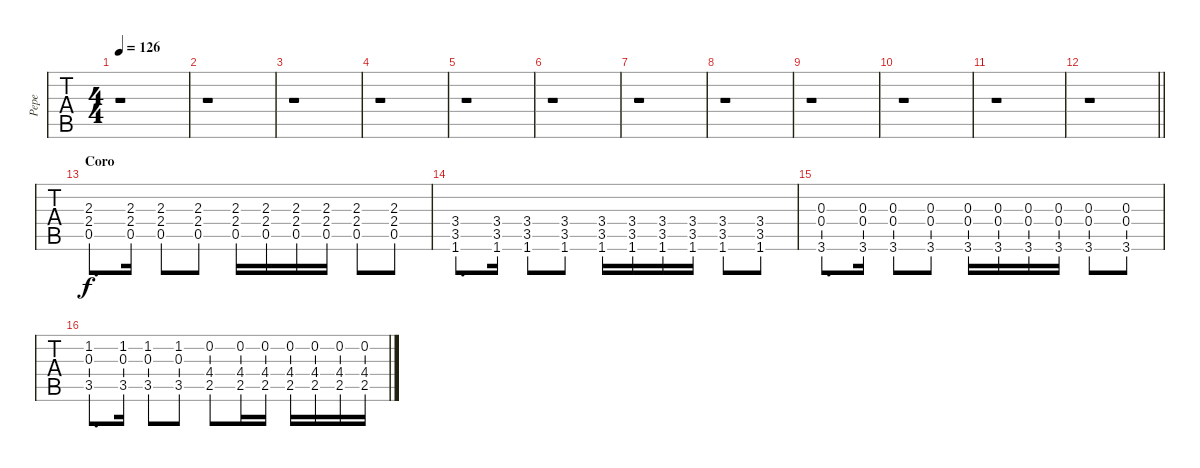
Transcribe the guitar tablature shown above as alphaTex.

\track ("Pepe" "Pepe") {instrument distortionguitar}
\staff {tabs}
\tuning (Eb4 Bb3 Gb3 Db3 Ab2 Eb2) {hide}
\ts (4 4)
\tempo 126
\clef g2
\ks c
r.1{dy f} |
r.1 |
r.1 |
r.1 |
r.1 |
r.1 |
r.1 |
r.1 |
r.1 |
r.1 |
r.1 |
\barLineRight lightlight
r.1{volume 12} |
\section ("" "Coro")
(2.3 2.4 0.5).8{d} (2.3 2.4 0.5).16 (2.3 2.4 0.5).8 (2.3 2.4 0.5).8 (2.3 2.4 0.5).16 (2.3 2.4 0.5).16 (2.3 2.4 0.5).16 (2.3 2.4 0.5).16 (2.3 2.4 0.5).8 (2.3 2.4 0.5).8 |
(3.4 3.5 1.6).8{d} (3.4 3.5 1.6).16 (3.4 3.5 1.6).8 (3.4 3.5 1.6).8 (3.4 3.5 1.6).16 (3.4 3.5 1.6).16 (3.4 3.5 1.6).16 (3.4 3.5 1.6).16 (3.4 3.5 1.6).8 (3.4 3.5 1.6).8 |
(0.3 0.4 3.6).8{d} (0.3 0.4 3.6).16 (0.3 0.4 3.6).8 (0.3 0.4 3.6).8 (0.3 0.4 3.6).16 (0.3 0.4 3.6).16 (0.3 0.4 3.6).16 (0.3 0.4 3.6).16 (0.3 0.4 3.6).8 (0.3 0.4 3.6).8 |
(1.2 0.3 3.5).8{d} (1.2 0.3 3.5).16 (1.2 0.3 3.5).8 (1.2 0.3 3.5).8 (0.2 4.4 2.5).8 (0.2 4.4 2.5).16 (0.2 4.4 2.5).16 (0.2 4.4 2.5).16 (0.2 4.4 2.5).16 (0.2 4.4 2.5).16 (0.2 4.4 2.5).16
